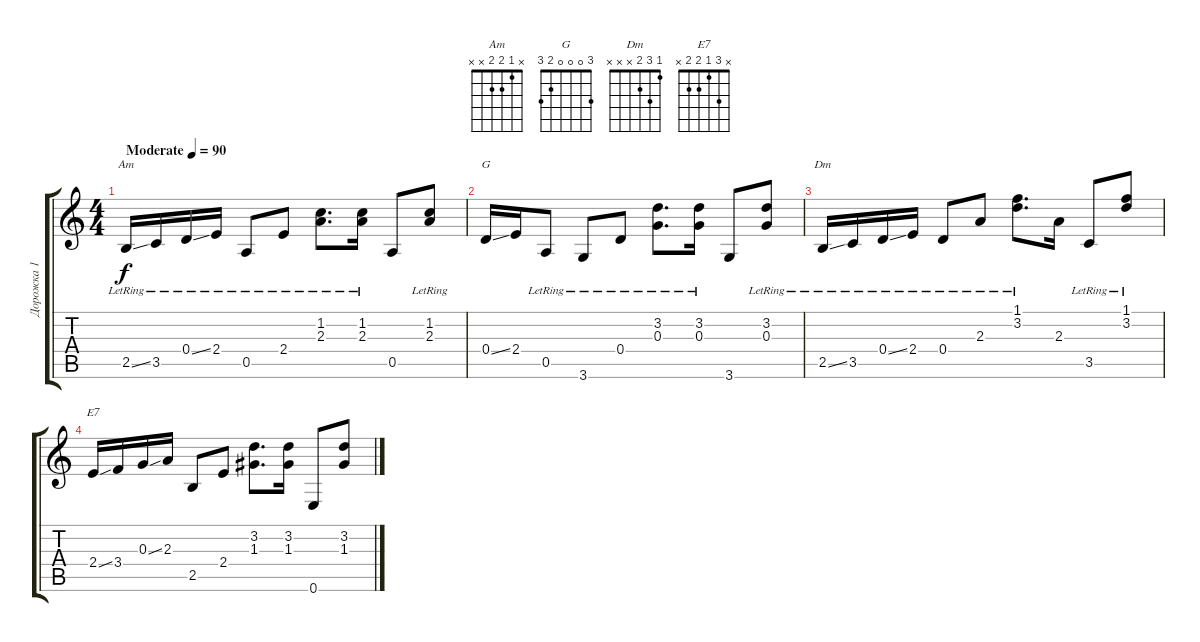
\track ("Дорожка 1" "Дорожка 1") {instrument acousticguitarsteel}
\staff {score tabs}
\tuning (E4 B3 G3 D3 A2 E2) {hide}
\chord ("Am" x 1 2 2 x x)
\chord ("G" 3 0 0 0 2 3)
\chord ("Dm" 1 3 2 x x x)
\chord ("E7" x 3 1 2 2 x)
\ts (4 4)
\tempo (90 "Moderate")
\clef g2
\ks c
2.5{ss lr}.16{ch "Am" dy f instrument acousticguitarsteel} 3.5{lr}.16 0.4{ss lr}.16 2.4{lr}.16 0.5{lr}.8 2.4{lr}.8 (1.2{lr} 2.3{lr}).8{d} (1.2{lr} 2.3{lr}).16 0.5.8 (1.2{lr} 2.3{lr}).8 |
0.4{ss}.16{ch "G"} 2.4.16 0.5{lr}.8 3.6{lr}.8 0.4{lr}.8 (3.2{lr} 0.3{lr}).8{d} (3.2{lr} 0.3{lr}).16 3.6.8 (3.2{lr} 0.3{lr}).8 |
2.5{ss lr}.16{ch "Dm"} 3.5{lr}.16 0.4{ss lr}.16 2.4{lr}.16 0.4{lr}.8 2.3{lr}.8 (1.1{lr} 3.2{lr}).8{d} 2.3.16 3.5{lr}.8 (1.1{lr} 3.2{lr}).8 |
2.4{ss}.16{ch "E7"} 3.4.16 0.3{ss}.16 2.3.16 2.5.8 2.4.8 (3.2 1.3).8{d} (3.2 1.3).16 0.6.8 (3.2 1.3).8
